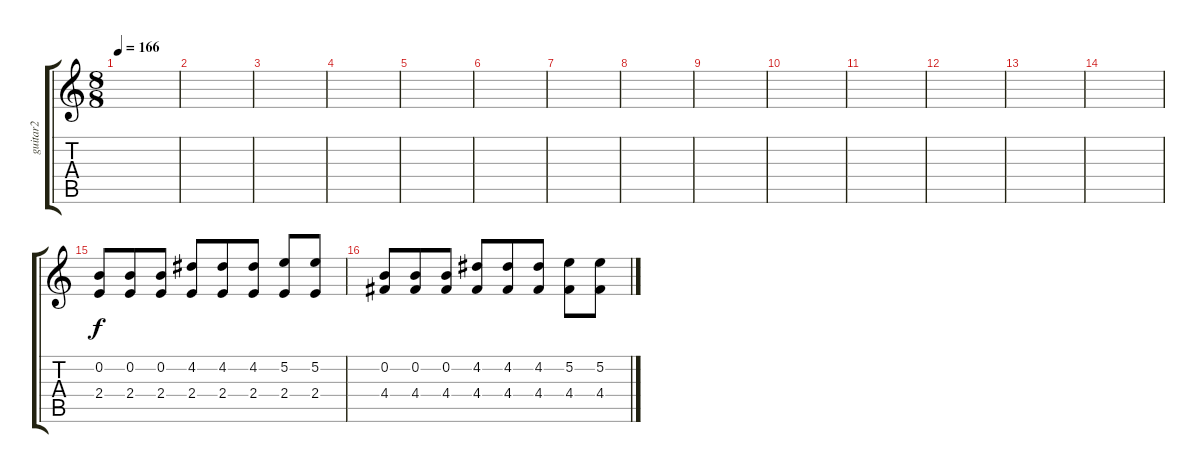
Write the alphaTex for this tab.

\track ("guitar2" "guitar2") {instrument overdrivenguitar}
\staff {score tabs}
\tuning (E4 B3 G3 D3 A2 E2) {hide}
\ts (8 8)
\tempo 166
\clef g2
\ks c
|
|
|
|
|
|
|
|
|
|
|
|
|
|
(0.2 2.4).8 (0.2 2.4).8 (0.2 2.4).8 (4.2 2.4).8 (4.2 2.4).8 (4.2 2.4).8 (5.2 2.4).8 (5.2 2.4).8 |
(0.2 4.4).8 (0.2 4.4).8 (0.2 4.4).8 (4.2 4.4).8 (4.2 4.4).8 (4.2 4.4).8 (5.2 4.4).8 (5.2 4.4).8
